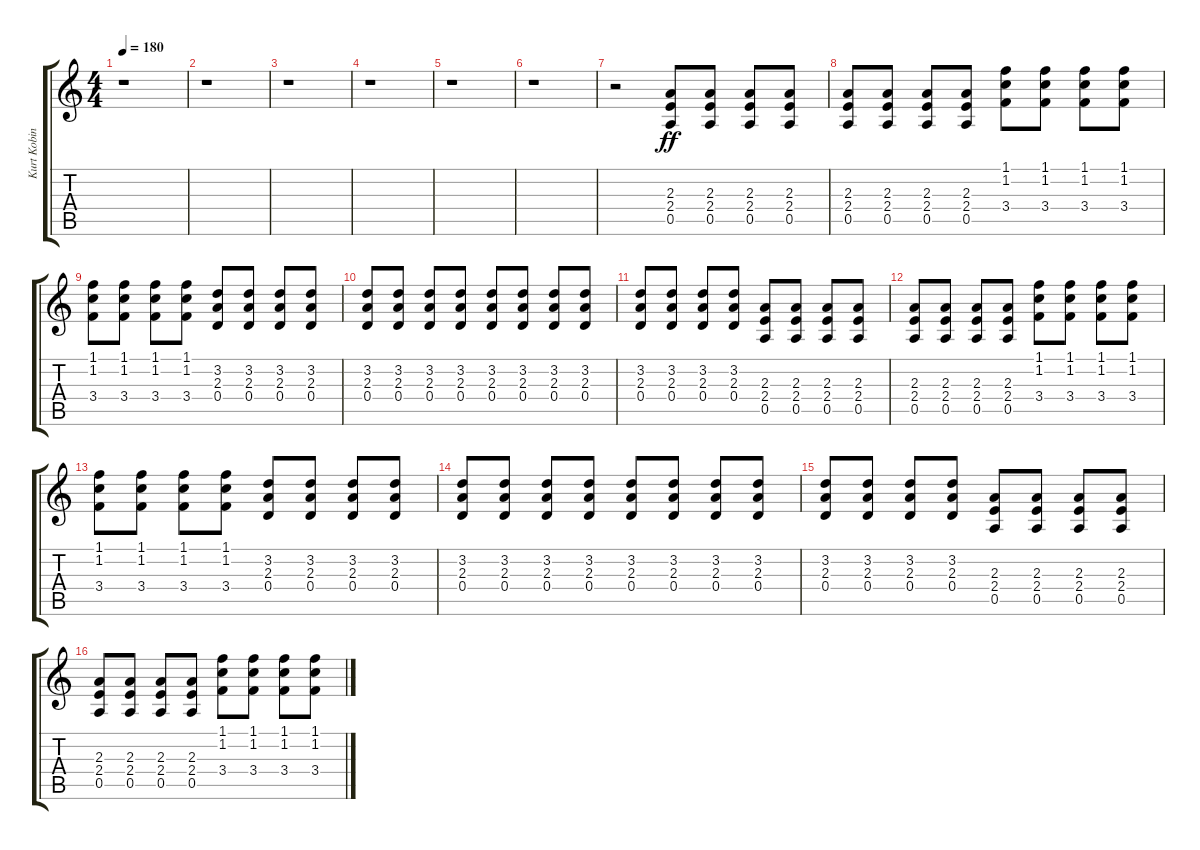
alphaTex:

\track ("Kurt Kobin - Electric Guitar" "Kurt Kobin") {instrument distortionguitar}
\staff {score tabs}
\tuning (E4 B3 G3 D3 A2 E2) {hide}
\ts (4 4)
\tempo 180
\clef g2
\ks c
r.1{dy f} |
r.1 |
r.1 |
r.1 |
r.1 |
r.1 |
r.2 (2.3 2.4 0.5).8{dy ff} (2.3 2.4 0.5).8 (2.3 2.4 0.5).8 (2.3 2.4 0.5).8 |
(2.3 2.4 0.5).8 (2.3 2.4 0.5).8 (2.3 2.4 0.5).8 (2.3 2.4 0.5).8 (1.1 1.2 3.4).8 (1.1 1.2 3.4).8 (1.1 1.2 3.4).8 (1.1 1.2 3.4).8 |
(1.1 1.2 3.4).8 (1.1 1.2 3.4).8 (1.1 1.2 3.4).8 (1.1 1.2 3.4).8 (3.2 2.3 0.4).8 (3.2 2.3 0.4).8 (3.2 2.3 0.4).8 (3.2 2.3 0.4).8 |
(3.2 2.3 0.4).8 (3.2 2.3 0.4).8 (3.2 2.3 0.4).8 (3.2 2.3 0.4).8 (3.2 2.3 0.4).8 (3.2 2.3 0.4).8 (3.2 2.3 0.4).8 (3.2 2.3 0.4).8 |
(3.2 2.3 0.4).8 (3.2 2.3 0.4).8 (3.2 2.3 0.4).8 (3.2 2.3 0.4).8 (2.3 2.4 0.5).8 (2.3 2.4 0.5).8 (2.3 2.4 0.5).8 (2.3 2.4 0.5).8 |
(2.3 2.4 0.5).8 (2.3 2.4 0.5).8 (2.3 2.4 0.5).8 (2.3 2.4 0.5).8 (1.1 1.2 3.4).8 (1.1 1.2 3.4).8 (1.1 1.2 3.4).8 (1.1 1.2 3.4).8 |
(1.1 1.2 3.4).8 (1.1 1.2 3.4).8 (1.1 1.2 3.4).8 (1.1 1.2 3.4).8 (3.2 2.3 0.4).8 (3.2 2.3 0.4).8 (3.2 2.3 0.4).8 (3.2 2.3 0.4).8 |
(3.2 2.3 0.4).8 (3.2 2.3 0.4).8 (3.2 2.3 0.4).8 (3.2 2.3 0.4).8 (3.2 2.3 0.4).8 (3.2 2.3 0.4).8 (3.2 2.3 0.4).8 (3.2 2.3 0.4).8 |
(3.2 2.3 0.4).8 (3.2 2.3 0.4).8 (3.2 2.3 0.4).8 (3.2 2.3 0.4).8 (2.3 2.4 0.5).8 (2.3 2.4 0.5).8 (2.3 2.4 0.5).8 (2.3 2.4 0.5).8 |
(2.3 2.4 0.5).8 (2.3 2.4 0.5).8 (2.3 2.4 0.5).8 (2.3 2.4 0.5).8 (1.1 1.2 3.4).8 (1.1 1.2 3.4).8 (1.1 1.2 3.4).8 (1.1 1.2 3.4).8
